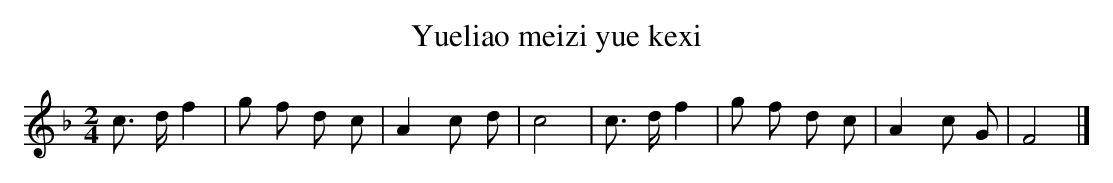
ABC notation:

X:1
T: Yueliao meizi yue kexi
L: 1/8
M: 2/4
K: F
c> df2 [I:setbarnb 1]|
g f d c |
A2c d |
c4 |
c> df2 |
g f d c |
A2c G |
F4 |]
